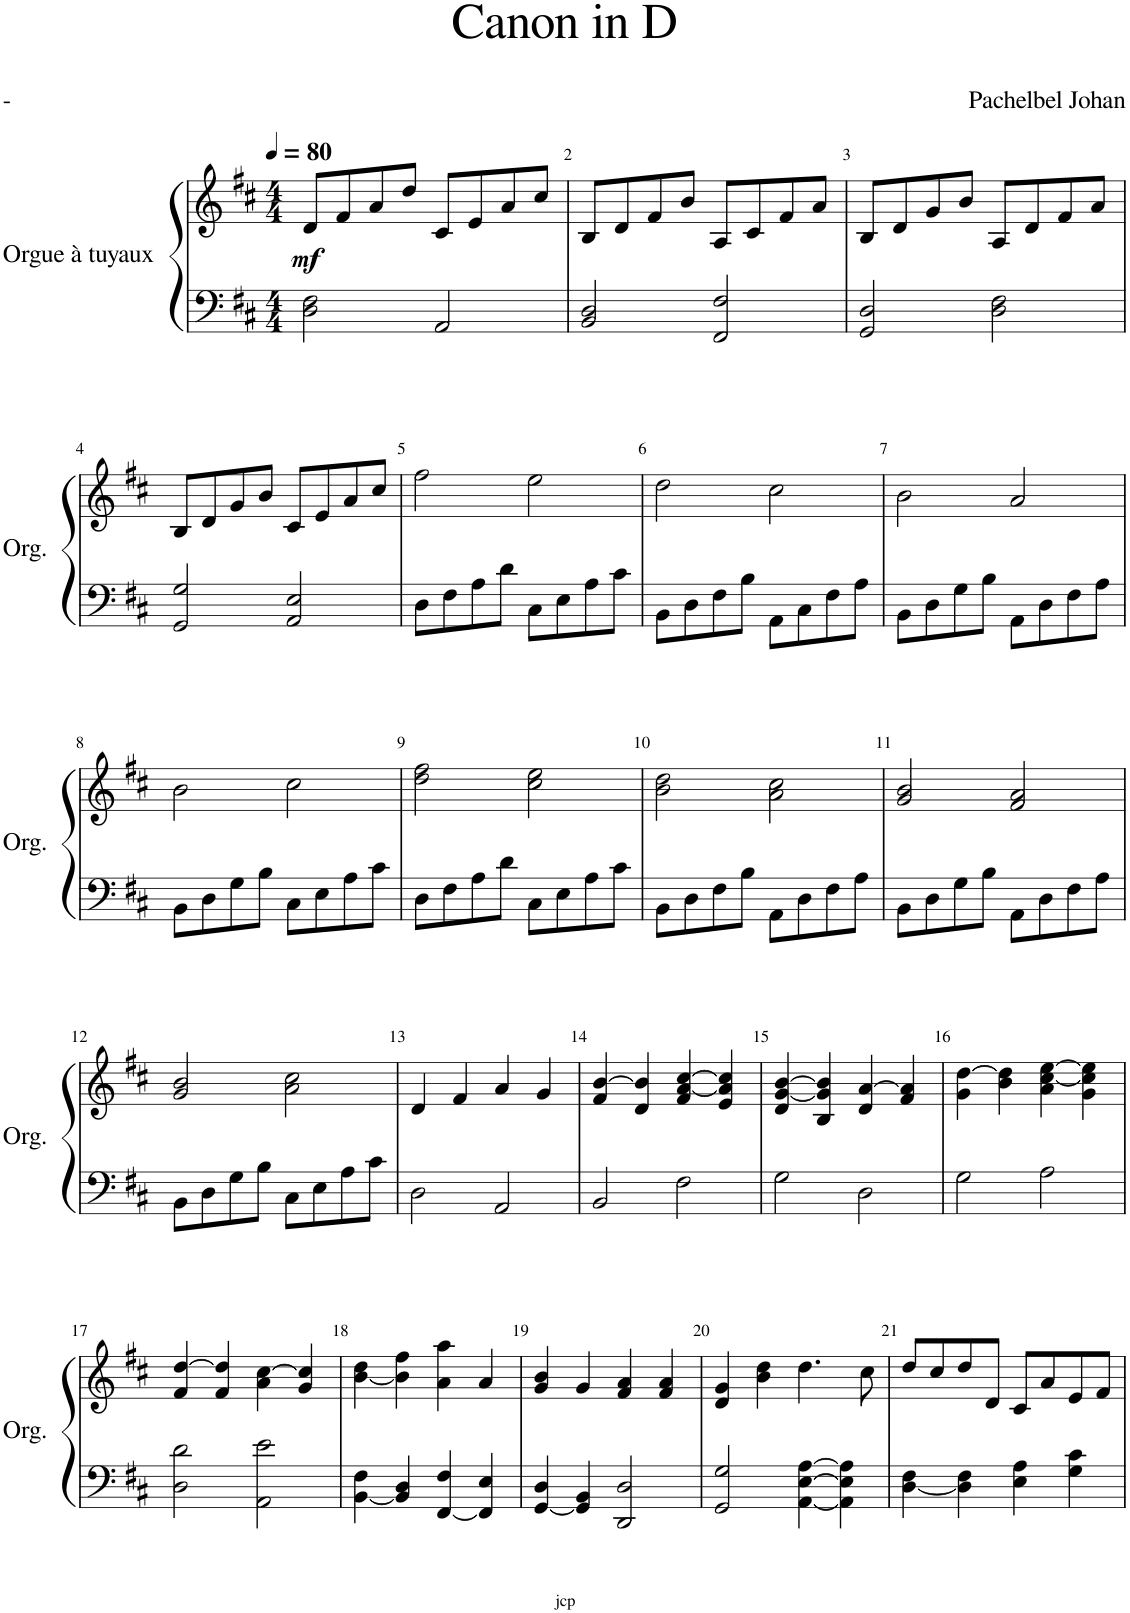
**kern	**kern	**dynam
*part1	*part1	*part1
*staff2	*staff1	*staff1/2
*I"Orgue à tuyaux	*	*
*I'Org.	*	*
*clefF4	*clefG2	*
*k[f#c#]	*k[f#c#]	*
*M4/4	*M4/4	*
*MM80	*MM80	*
=1	=1	=1
!	!	!LO:DY:b
2D\ 2F#\	8d/L	mf
.	8f#/	.
.	8a/	.
.	8dd/J	.
2AA/	8c#/L	.
.	8e/	.
.	8a/	.
.	8cc#/J	.
=2	=2	=2
2BB/ 2D/	8B/L	.
.	8d/	.
.	8f#/	.
.	8b/J	.
2FF#/ 2F#/	8A/L	.
.	8c#/	.
.	8f#/	.
.	8a/J	.
=3	=3	=3
2GG/ 2D/	8B/L	.
.	8d/	.
.	8g/	.
.	8b/J	.
2D\ 2F#\	8A/L	.
.	8d/	.
.	8f#/	.
.	8a/J	.
!!LO:LB:g=z
=4	=4	=4
2GG/ 2G/	8B/L	.
.	8d/	.
.	8g/	.
.	8b/J	.
2AA/ 2E/	8c#/L	.
.	8e/	.
.	8a/	.
.	8cc#/J	.
=5	=5	=5
8D\L	2ff#\	.
8F#\	.	.
8A\	.	.
8d\J	.	.
8C#\L	2ee\	.
8E\	.	.
8A\	.	.
8c#\J	.	.
=6	=6	=6
8BB\L	2dd\	.
8D\	.	.
8F#\	.	.
8B\J	.	.
8AA\L	2cc#\	.
8C#\	.	.
8F#\	.	.
8A\J	.	.
=7	=7	=7
8BB\L	2b\	.
8D\	.	.
8G\	.	.
8B\J	.	.
8AA\L	2a/	.
8D\	.	.
8F#\	.	.
8A\J	.	.
!!LO:LB:g=z
=8	=8	=8
8BB\L	2b\	.
8D\	.	.
8G\	.	.
8B\J	.	.
8C#\L	2cc#\	.
8E\	.	.
8A\	.	.
8c#\J	.	.
=9	=9	=9
8D\L	2dd\ 2ff#\	.
8F#\	.	.
8A\	.	.
8d\J	.	.
8C#\L	2cc#\ 2ee\	.
8E\	.	.
8A\	.	.
8c#\J	.	.
=10	=10	=10
8BB\L	2b\ 2dd\	.
8D\	.	.
8F#\	.	.
8B\J	.	.
8AA\L	2a\ 2cc#\	.
8D\	.	.
8F#\	.	.
8A\J	.	.
=11	=11	=11
8BB\L	2g/ 2b/	.
8D\	.	.
8G\	.	.
8B\J	.	.
8AA\L	2f#/ 2a/	.
8D\	.	.
8F#\	.	.
8A\J	.	.
!!LO:LB:g=z
=12	=12	=12
8BB\L	2g/ 2b/	.
8D\	.	.
8G\	.	.
8B\J	.	.
8C#\L	2a\ 2cc#\	.
8E\	.	.
8A\	.	.
8c#\J	.	.
=13	=13	=13
2D\	4d/	.
.	4f#/	.
2AA/	4a/	.
.	4g/	.
=14	=14	=14
2BB/	4f#/ [4b/	.
.	4d/ 4b/]	.
2F#\	4f#/ [4a/ [4cc#/	.
.	4e/ 4a/] 4cc#/]	.
=15	=15	=15
2G\	4d/ [4g/ [4b/	.
.	4B/ 4g/] 4b/]	.
2D\	4d/ [4a/	.
.	4f#/ 4a/]	.
=16	=16	=16
2G\	4g\ [4dd\	.
.	4b\ 4dd\]	.
2A\	4a\ [4cc#\ [4ee\	.
.	4g\ 4cc#\] 4ee\]	.
!!LO:LB:g=z
=17	=17	=17
2D\ 2d\	4f#/ [4dd/	.
.	4f#/ 4dd/]	.
2AA\ 2e\	4a\ [4cc#\	.
.	4g/ 4cc#/]	.
=18	=18	=18
[4BB\ 4F#\	[4b\ 4dd\	.
4BB/] 4D/	4b\] 4ff#\	.
[4FF#/ 4F#/	4a\ 4aa\	.
4FF#/] 4E/	4a/	.
=19	=19	=19
[4GG/ 4D/	4g/ 4b/	.
4GG/] 4BB/	4g/	.
2DD/ 2D/	4f#/ 4a/	.
.	4f#/ 4a/	.
=20	=20	=20
2GG/ 2G/	4d/ 4g/	.
.	4b\ 4dd\	.
[4AA\ [4E\ [4A\	4.dd\	.
4AA\] 4E\] 4A\]	.	.
.	8cc#\	.
=21	=21	=21
[4D\ 4F#\	8dd/L	.
.	8cc#/	.
4D\] 4F#\	8dd/	.
.	8d/J	.
4E\ 4A\	8c#/L	.
.	8a/	.
4G\ 4c#\	8e/	.
.	8f#/J	.
=	=	=
*-	*-	*-
